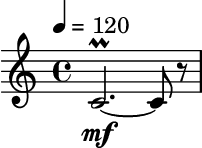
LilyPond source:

\version "2.24.2"
\language "english"
\include "lilypond-book-preamble.ly"
#(ly:set-option 'tall-page-formats 'png)
\header
{
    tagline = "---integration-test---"
}
\score
{
    % OPEN_BRACKETS:
    \new Staff
    {
        % OPEN_BRACKETS:
        \new Voice
        {
            % OPEN_BRACKETS:
            {
                % BEFORE:
                % COMMANDS:
                \tempo 4=120
                % OPENING:
                % COMMANDS:
                \time 4/4
                c'2.
                % AFTER:
                % ARTICULATIONS:
                \mf
                % SPANNER_STARTS:
                ~
                % COMMANDS:
                ^\prall
                c'8
                r8
            % CLOSE_BRACKETS:
            }
        % CLOSE_BRACKETS:
        }
    % CLOSE_BRACKETS:
    }
}
